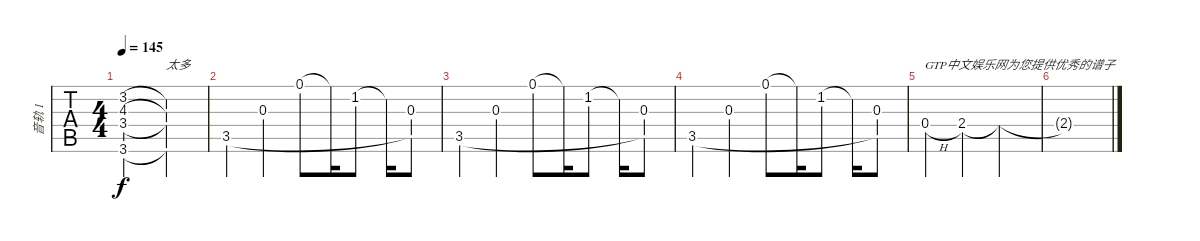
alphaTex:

\track ("音轨 1" "音轨 1") {instrument acousticguitarnylon}
\staff {tabs}
\tuning (E4 B3 G3 D3 A2 E2) {hide}
\ts (4 4)
\tempo 145
\clef g2
\ks c
(3.2{t} 4.3{t} 3.4{t} 3.6{t}).2{dy f} (3.2{t} 4.3{t} 3.4{t} 3.6{t}).2{txt "太多"} |
3.5.4 0.3.4 0.1.8 0.1{t}.16 1.2.8 1.2{t}.16 (0.3 3.5{t}).8 |
3.5.4 0.3.4 0.1.8 0.1{t}.16 1.2.8 1.2{t}.16 (0.3 3.5{t}).8 |
3.5.4 0.3.4 0.1.8 0.1{t}.16 1.2.8 1.2{t}.16 (0.3 3.5{t}).8 |
0.4{h}.4{txt "GTP中文娱乐网为您提供优秀的谱子"} 2.4.4 2.4{t}.2 |
2.4{t}.1
